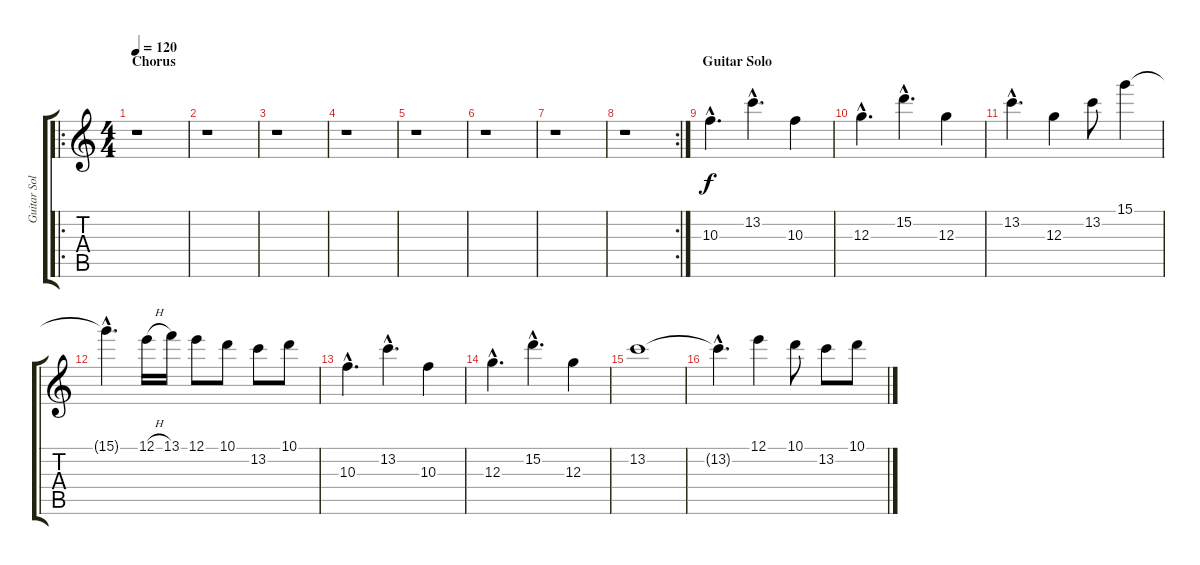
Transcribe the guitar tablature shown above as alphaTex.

\track ("Guitar Solo" "Guitar Sol") {instrument distortionguitar}
\staff {score tabs}
\tuning (E4 B3 G3 D3 A2 E2) {hide}
\ro
\ts (4 4)
\section ("" "Chorus")
\tempo 120
\clef g2
\ks c
r.1{dy f} |
r.1 |
r.1 |
r.1 |
r.1 |
r.1 |
r.1 |
\rc 2
r.1 |
\section ("" "Guitar Solo")
10.3{hac}.4{d} 13.2{hac}.4{d} 10.3.4 |
12.3{hac}.4{d} 15.2{hac}.4{d} 12.3.4 |
13.2{hac}.4{d} 12.3.4 13.2.8 15.1.4 |
15.1{hac t}.4{d} 12.1{h}.16 13.1.16 12.1.8 10.1.8 13.2.8 10.1.8 |
10.3{hac}.4{d} 13.2{hac}.4{d} 10.3.4 |
12.3{hac}.4{d} 15.2{hac}.4{d} 12.3.4 |
13.2.1 |
13.2{hac t}.4{d} 12.1.4 10.1.8 13.2.8 10.1.8
